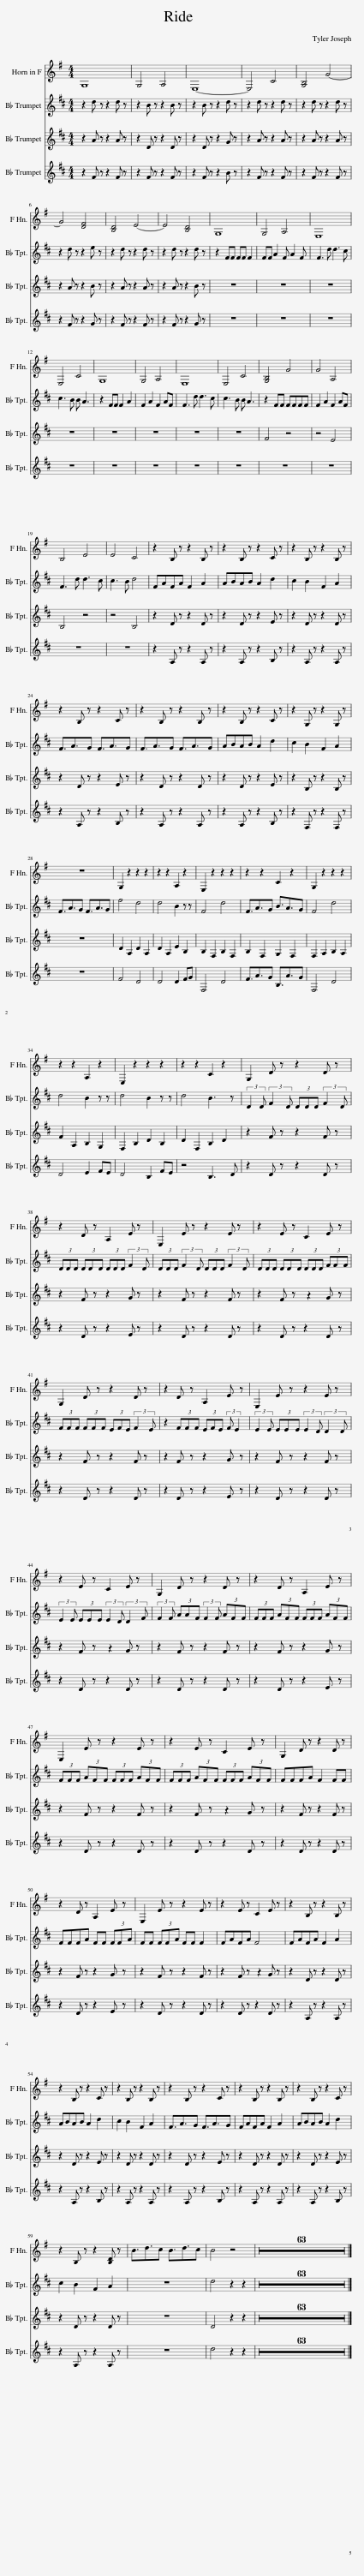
X:1
%%score 1 2 3 4
L:1/8
M:4/4
I:linebreak $
K:none
V:1 treble transpose=-7
V:2 treble transpose=-2
V:3 treble transpose=-2
V:4 treble transpose=-2
V:1
[K:G] G,8 | G,4 A,4 | E,8- | E,4 C4 | [G,B,]4 G4- |$ %5
 G4 [DF]4 | [B,D]4 E4- | E4 [B,D]4 | G,8 | G,4 A,4 | %10
 E,8 |$ E,4 C4 | G,8 | G,4 A,4 | E,8 | %15
 E,4 C4 | [G,B,]4 G4 | G4 A,4 |$ B,4 E4 | E4 C4 | %20
 z2 B, z z2 B, z | z2 B, z z2 C z | z2 B, z z2 B, z |$ z2 B, z z2 C z | z2 B, z z2 B, z | %25
 z2 B, z z2 C z | z2 G, z z2 G, z |$ z8 | G,2 z2 z2 z2 | z2 z2 A,2 z2 | %30
 E,2 z2 z2 z2 | z2 z2 C2 z2 | G,2 z2 z2 z2 |$ z2 z2 A,2 z2 | E,2 z2 z2 z2 | %35
 z2 z2 C2 z2 | G,2 D z z2 D z |$ z2 D z A,2 E z | E,2 E z z2 E z | z2 E z C2 E z |$ %40
 G,2 D z z2 D z | z2 D z A,2 E z | E,2 E z z2 E z |$ z2 E z C2 E z | G,2 D z z2 D z | %45
 z2 D z A,2 E z |$ E,2 E z z2 E z | z2 E z C2 E z | G,2 D z z2 D z |$ z2 D z A,2 E z | %50
 E,2 E z z2 E z | z2 E z C2 E z | z2 B, z z2 B, z |$ z2 B, z z2 C z | z2 B, z z2 B, z | %55
 z2 B, z z2 C z | z2 B, z z2 B, z | z2 B, z z2 C z |$ z2 B, z z2 [B,D] z | B3/2d3/2c B3/2d3/2c | %60
 B4 z4 | z8 | z8 | z8 | z8 | %65
 z8 | z8 | z8 | z8 | z8 | %70
 z8 | z8 | z8 | z8 | z8 | %75
 z8 | z8 | z8 | z8 | z8 | %80
 z8 | z8 | z8 | z8 | z8 | %85
 z8 | z8 | z8 | z8 | z8 | %90
 z8 | z8 | z8 | z8 | z8 | %95
 z8 | z8 | z8 | z8 | z8 | %100
 z8 | z8 | z8 | z8 | z8 | %105
 z8 | z8 | z8 | z8 | z8 | %110
 z8 | z8 | z8 | z8 | z8 | %115
 z8 | z8 | z8 | z8 | z8 | %120
 z8 | z8 | z8 | z8 |] %124
V:2
[K:D] z2 d z z2 d z | z2 B z z2 B z | z2 B z z2 d z | z2 d z z2 d z | z2 d z z2 d z |$ %5
 z2 d z z2 e z | z2 d z z2 d z | z2 d z z2 d z | z2 FF FF F2 | FF A2 F A2 F | %10
 F3 d d3 c |$ c3 B B A3 | z2 FF F2 A2 | F2 A2 F2 AF | F3 d d3 c | %15
 c3 B B A3 | z2 FF FFFF | F2 A2 F2 AF |$ F3 d d3 c | c3 B d4 | %20
 FAFA F2 A2 | ABAB A2 d2 | c2 B2 F2 A2 |$ F3/2A3/2G F3/2A3/2G | F3/2A3/2G F3/2A3/2G | %25
 ABAB A2 d2 | c2 B2 F2 A2 |$ F3/2A3/2G F3/2A3/2G | f4 d4 | d4 B2 z z | %30
 F4 d4 | F3/2A3/2G B3/2A3/2G | F4 d4 |$ d4 B2 z z | d4 B2 z z | %35
 d4 B3 z | (3:2:2D2 D (3:2:2F2 D (3DDD (3:2:2F2 D |$ (3DDD (3DDD (3DDD (3:2:2F2 D | (3DDD (3:2:2F2 D (3DDD (3:2:2F2 D | (3DDD (3DDD (3DDD (3FFF |$ %40
 (3FFF (3FFF (3EFE (3:2:2F2 E | z2 (3FFF (3EFE (3:2:2F E2 | (3:2:2E2 E (3EEE (3:2:2E2 D (3:2:2D2 D |$ (3:2:2E2 E (3EEE (3:2:2E2 D (3:2:2D2 F | (3:2:2F2 F (3AAF (3:2:2F2 F (3AFF | %45
 (3FFF (3AFF (3FFF (3AFF |$ (3FFF (3AFF (3FFF (3AFF | (3FFF (3AFF (3FFF (3AFF | FFFA F2 FF |$ FFFA FF (3FFA | %50
 FF (3FFA FF F2 | FAFA F4 | FAFA F2 A2 |$ ABAB A2 d2 | c2 B2 F2 A2 | %55
 F3/2A3/2G F3/2A3/2G | FAFA F2 A2 | ABAB A2 d2 |$ c2 B2 F2 A2 | z8 | %60
 d4 z2 z2 | z8 | z8 | z8 | z8 | %65
 z8 | z8 | z8 | z8 | z8 | %70
 z8 | z8 | z8 | z8 | z8 | %75
 z8 | z8 | z8 | z8 | z8 | %80
 z8 | z8 | z8 | z8 | z8 | %85
 z8 | z8 | z8 | z8 | z8 | %90
 z8 | z8 | z8 | z8 | z8 | %95
 z8 | z8 | z8 | z8 | z8 | %100
 z8 | z8 | z8 | z8 | z8 | %105
 z8 | z8 | z8 | z8 | z8 | %110
 z8 | z8 | z8 | z8 | z8 | %115
 z8 | z8 | z8 | z8 | z8 | %120
 z8 | z8 | z8 | z8 |] %124
V:3
[K:D] z2 A z z2 A z | z2 D z z2 D z | z2 D z z2 G z | z2 A z z2 A z | z2 A z z2 A z |$ %5
 z2 A z z2 B z | z2 A z z2 A z | z2 A z z2 B z | z8 | z8 | %10
 z8 |$ z8 | z8 | z8 | z8 | %15
 z8 | F4 z4 | z4 E4 |$ B,4 z4 | z4 B,4 | %20
 z2 D z z2 D z | z2 D z z2 E z | z2 D z z2 D z |$ z2 D z z2 E z | z2 D z z2 D z | %25
 z2 D z z2 E z | z2 B, z z2 B, z |$ z8 | D2 A,2 D2 A,2 | D2 A,2 E2 B,2 | %30
 B,2 F,2 B,2 F,2 | B,2 F,2 G,2 F,2 | F,2 A,2 B,2 A,2 |$ F2 A,2 B,2 G,2 | F,2 B,2 D2 B,2 | %35
 D2 F,2 B,2 D2 | z2 F z z2 F z |$ z2 F z z2 G z | z2 F z z2 F z | z2 F z z2 G z |$ %40
 z2 F z z2 F z | z2 F z z2 G z | z2 F z z2 F z |$ z2 F z z2 G z | z2 F z z2 F z | %45
 z2 F z z2 G z |$ z2 F z z2 F z | z2 F z z2 G z | z2 F z z2 F z |$ z2 F z z2 G z | %50
 z2 F z z2 F z | z2 F z z2 G z | z2 D z z2 D z |$ z2 D z z2 E z | z2 D z z2 D z | %55
 z2 D z z2 E z | z2 D z z2 D z | z2 D z z2 E z |$ z2 D z z2 D z | z8 | %60
 D4 z2 z2 | z8 | z8 | z8 | z8 | %65
 z8 | z8 | z8 | z8 | z8 | %70
 z8 | z8 | z8 | z8 | z8 | %75
 z8 | z8 | z8 | z8 | z8 | %80
 z8 | z8 | z8 | z8 | z8 | %85
 z8 | z8 | z8 | z8 | z8 | %90
 z8 | z8 | z8 | z8 | z8 | %95
 z8 | z8 | z8 | z8 | z8 | %100
 z8 | z8 | z8 | z8 | z8 | %105
 z8 | z8 | z8 | z8 | z8 | %110
 z8 | z8 | z8 | z8 | z8 | %115
 z8 | z8 | z8 | z8 | z8 | %120
 z8 | z8 | z8 | z8 |] %124
V:4
[K:D] z2 F z z2 F z | z2 F z z2 F z | z2 F z z2 B z | z2 F z z2 F z | z2 F z z2 F z |$ %5
 z2 F z z2 G z | z2 F z z2 F z | z2 F z z2 G z | z8 | z8 | %10
 z8 |$ z8 | z8 | z8 | z8 | %15
 z8 | z8 | z8 |$ z8 | z8 | %20
 z2 A, z z2 A, z | z2 A, z z2 B, z | z2 A, z z2 A, z |$ z2 A, z z2 B, z | z2 A, z z2 A, z | %25
 z2 A, z z2 B, z | z2 F, z z2 F, z |$ z8 | F4 D4 | D4 D2 FG | %30
 F,4 D4 | F3/2A3/2G B,3/2A3/2G | F,4 D4 |$ D4 E2 FE | D4 B,2 FE | %35
 z4 B,3 D | z2 D z z2 D z |$ z2 D z z2 E z | z2 D z z2 D z | z2 D z z2 D z |$ %40
 z2 D z z2 D z | z2 D z z2 E z | z2 D z z2 D z |$ z2 D z z2 D z | z2 D z z2 D z | %45
 z2 D z z2 E z |$ z2 D z z2 D z | z2 D z z2 D z | z2 D z z2 D z |$ z2 D z z2 E z | %50
 z2 D z z2 D z | z2 D z z2 D z | z2 A, z z2 A, z |$ z2 A, z z2 B, z | z2 A, z z2 A, z | %55
 z2 A, z z2 B, z | z2 A, z z2 A, z | z2 A, z z2 B, z |$ z2 A, z z2 A, z | z8 | %60
 d4 z2 z2 | z8 | z8 | z8 | z8 | %65
 z8 | z8 | z8 | z8 | z8 | %70
 z8 | z8 | z8 | z8 | z8 | %75
 z8 | z8 | z8 | z8 | z8 | %80
 z8 | z8 | z8 | z8 | z8 | %85
 z8 | z8 | z8 | z8 | z8 | %90
 z8 | z8 | z8 | z8 | z8 | %95
 z8 | z8 | z8 | z8 | z8 | %100
 z8 | z8 | z8 | z8 | z8 | %105
 z8 | z8 | z8 | z8 | z8 | %110
 z8 | z8 | z8 | z8 | z8 | %115
 z8 | z8 | z8 | z8 | z8 | %120
 z8 | z8 | z8 | z8 |] %124
